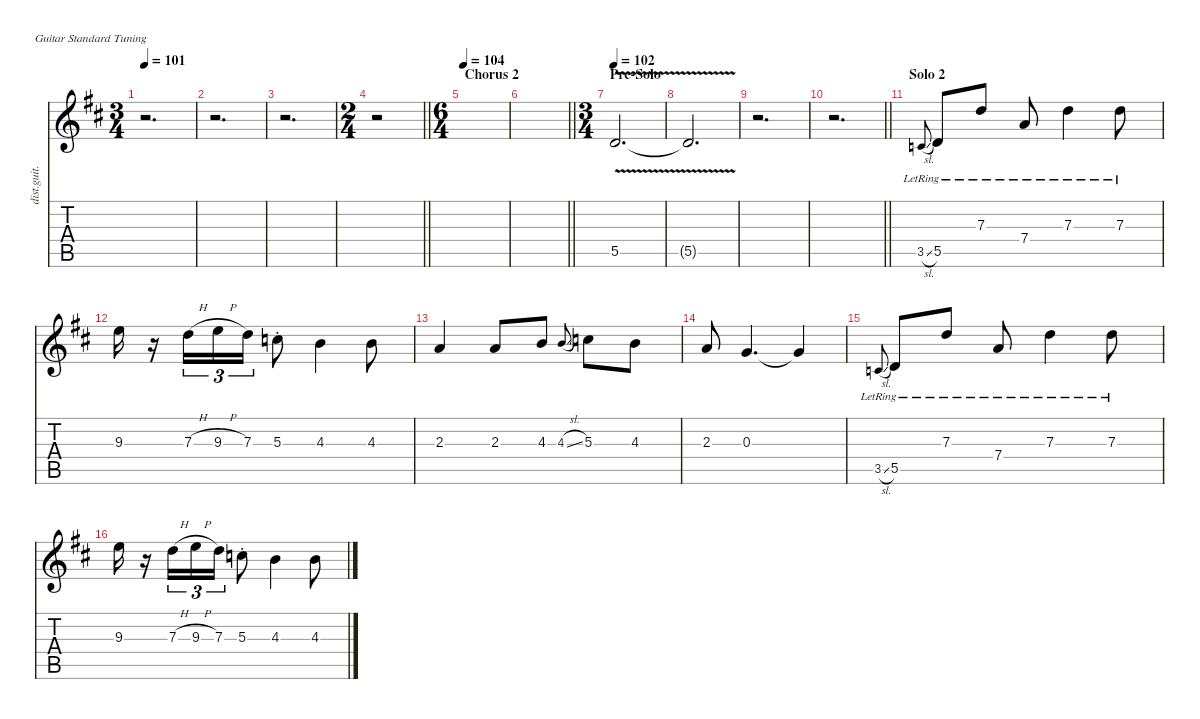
\defaultSystemsLayout 4
\hideDynamics
\bracketExtendMode nobrackets
\otherSystemsTrackNameOrientation horizontal
\track ("Guitar 4" "dist.guit.") {defaultSystemsLayout 8 instrument electricguitarclean}
\staff {score tabs}
\tuning (E4 B3 G3 D3 A2 E2)
\ts (3 4)
\tempo 101
\clef g2
\ks bminor
r.2{d dy f beam Down} |
r.2{d beam Down} |
r.2{d beam Down} |
\ts (2 4)
\beaming (8 2 2)
\barLineRight lightlight
r.2{beam Down} |
\ts (6 4)
\beaming (8 6 6)
\section ("" "Chorus 2")
\tempo 104
|
\barLineRight lightlight
|
\ts (3 4)
\beaming (8 2 2 2)
\section ("" "Pre-Solo")
\tempo 102
5.5{v acc forcenatural}.2{d beam Up} |
5.5{v t acc forcenatural}.2{d beam Up} |
r.2{d beam Down} |
\barLineRight lightlight
r.2{d beam Down} |
\section ("" "Solo 2")
3.5{sl lr acc forcenatural}.8{gr onbeat dy mf instrument acousticguitarsteel beam Up} 5.5{lr acc forcenatural}.8{dy f beam Up} 7.3{lr acc forcenatural}.8{beam Up} 7.4{lr acc forcenatural}.8{beam Up} 7.3{lr acc forcenatural}.4{beam Down} 7.3{lr acc forcenatural}.8{beam Down} |
9.3{acc forcenatural}.16{beam Down} r.16{beam Down} 7.3{h acc forcenatural}.16{tu (3 2) beam Down} 9.3{h acc forcenatural}.16{tu (3 2) beam Down} 7.3{acc forcenatural}.16{tu (3 2) beam Down} 5.3{st acc forcenatural}.8{beam Down} 4.3{acc forcenatural}.4{beam Down} 4.3{acc forcenatural}.8{beam Down} |
2.3{acc forcenatural}.4{beam Up} 2.3{acc forcenatural}.8{beam Up} 4.3{acc forcenatural}.8{beam Up} 4.3{sl acc forcenatural}.8{gr onbeat dy mf beam Up} 5.3{acc forcenatural}.8{dy f beam Down} 4.3{acc forcenatural}.8{beam Down} |
2.3{acc forcenatural}.8{beam Up} 0.3{acc forcenatural}.4{d beam Up} 0.3{t acc forcenatural}.4{beam Up} |
3.5{sl lr acc forcenatural}.8{gr onbeat dy mf beam Up} 5.5{lr acc forcenatural}.8{dy f beam Up} 7.3{lr acc forcenatural}.8{beam Up} 7.4{lr acc forcenatural}.8{beam Up} 7.3{lr acc forcenatural}.4{beam Down} 7.3{lr acc forcenatural}.8{beam Down} |
9.3{acc forcenatural}.16{beam Down} r.16{beam Down} 7.3{h acc forcenatural}.16{tu (3 2) beam Down} 9.3{h acc forcenatural}.16{tu (3 2) beam Down} 7.3{acc forcenatural}.16{tu (3 2) beam Down} 5.3{st acc forcenatural}.8{beam Down} 4.3{acc forcenatural}.4{beam Down} 4.3{acc forcenatural}.8{beam Down}
